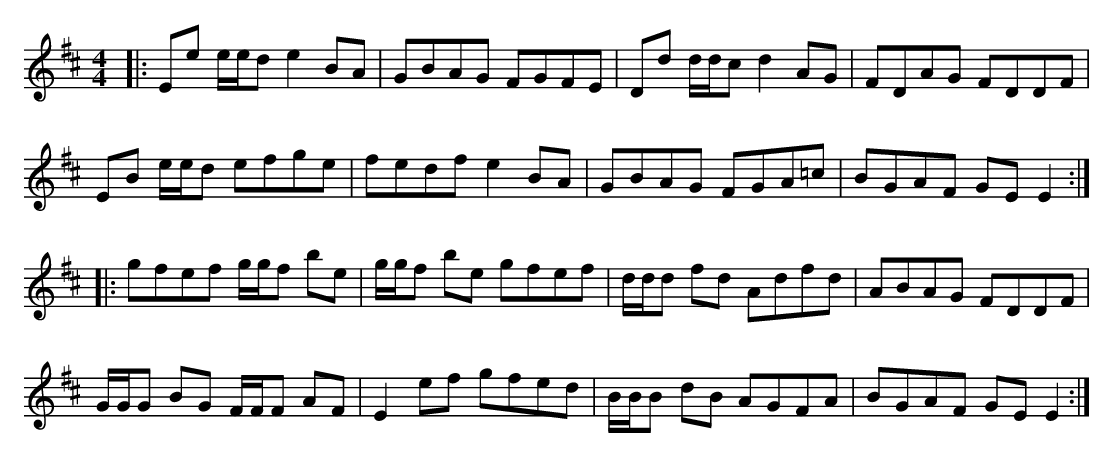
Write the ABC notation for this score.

X:1
M:4/4
K:Edor
|:Ee e/e/d e2 BA|GBAG FGFE|Dd d/d/c d2 AG|FDAG FDDF|
EB e/e/d efge|fedf e2 BA|GBAG FGA=c|BGAF GE E2:|
|:gfef g/g/f be|g/g/f be gfef|d/d/d fd Adfd|ABAG FDDF|
G/G/G BG F/F/F AF|E2 ef gfed|B/B/B dB AGFA|BGAF GE E2:|
